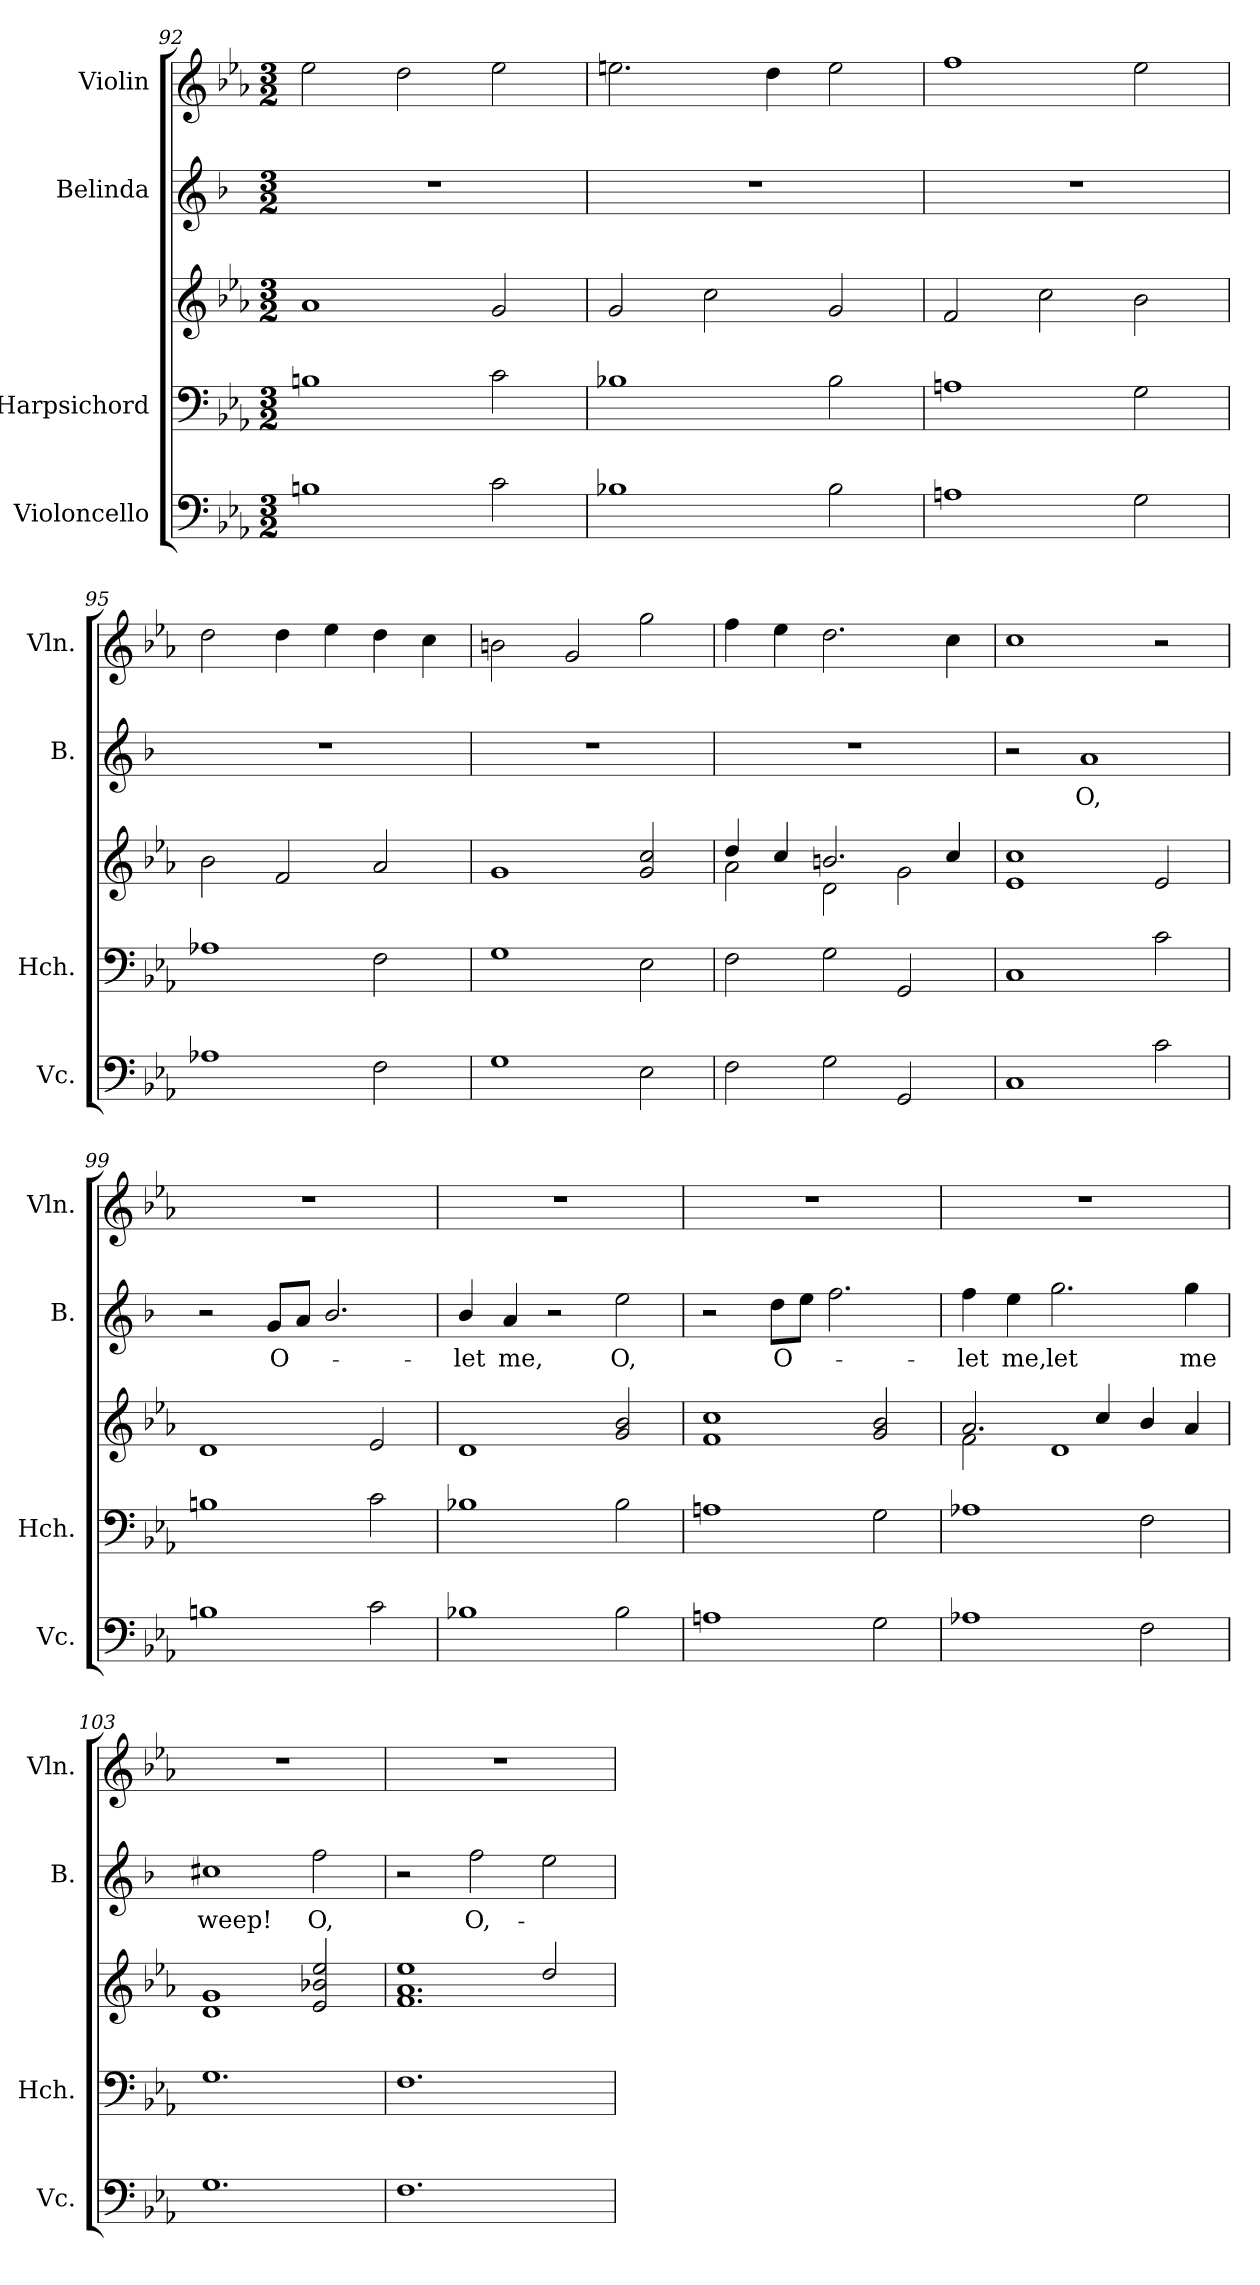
**kern	**kern	**kern	**kern	**text	**kern
*part4	*part3	*part3	*part2	*part2	*part1
*staff5	*staff4	*staff3	*staff2	*staff2	*staff1
*I"Violoncello	*I"Harpsichord	*	*I"Belinda	*	*I"Violin
*I'Vc.	*I'Hch.	*	*I'B.	*	*I'Vln.
*clefF4	*clefF4	*clefG2	*clefG2	*	*clefG2
*	*	*	*ITrd1c2	*	*
*k[b-e-a-]	*k[b-e-a-]	*k[b-e-a-]	*k[b-e-a-]	*	*k[b-e-a-]
*M3/2	*M3/2	*M3/2	*M3/2	*	*M3/2
=92	=92	=92	=92	=92	=92
1Bn	1Bn	1a-	1.r	.	2ee-\
.	.	.	.	.	2dd\
2c\	2c\	2g/	.	.	2ee-\
=93	=93	=93	=93	=93	=93
1B-X	1B-X	2g/	1.r	.	2.een\
.	.	2cc\	.	.	.
.	.	.	.	.	4dd\
2B-\	2B-\	2g/	.	.	2ee\
=94	=94	=94	=94	=94	=94
1An	1An	2f/	1.r	.	1ff
.	.	2cc\	.	.	.
2G\	2G\	2b-\	.	.	2ee-\
=95	=95	=95	=95	=95	=95
1A-X	1A-X	2b-\	1.r	.	2dd\
.	.	2f/	.	.	4dd\
.	.	.	.	.	4ee-\
2F\	2F\	2a-/	.	.	4dd\
.	.	.	.	.	4cc\
=96	=96	=96	=96	=96	=96
1G	1G	1g	1.r	.	2bn\
.	.	.	.	.	2g/
2E-\	2E-\	2g/ 2cc/	.	.	2gg\
=97	=97	=97	=97	=97	=97
*	*	*^	*	*	*
2F\	2F\	4dd/	2a-\	1.r	.	4ff\
.	.	4cc/	.	.	.	4ee-\
2G\	2G\	2.bn/	2d\	.	.	2.dd\
2GG/	2GG/	.	2g\	.	.	.
.	.	4cc/	.	.	.	4cc\
*	*	*v	*v	*	*	*
!!LO:LB:g=z
=98	=98	=98	=98	=98	=98
1C	1C	1e- 1cc	2r	.	1cc
!	!	!	!	!LO:LY:b	!
.	.	.	1g	O,	.
2c\	2c\	2e-/	.	.	2r
=99	=99	=99	=99	=99	=99
1Bn	1Bn	1d	2r	.	1.r
!	!	!	!	!LO:LY:b	!
.	.	.	8f/L	O-	.
.	.	.	8g/J	.	.
.	.	.	2.a-/	.	.
2c\	2c\	2e-/	.	.	.
=100	=100	=100	=100	=100	=100
!	!	!	!	!LO:LY:b	!
1B-X	1B-X	1d	4a-/	-let	1.r
!	!	!	!	!LO:LY:b	!
.	.	.	4g/	me,	.
.	.	.	2r	.	.
!	!	!	!	!LO:LY:b	!
2B-\	2B-\	2g/ 2b-/	2dd\	O,	.
=101	=101	=101	=101	=101	=101
1An	1An	1f 1cc	2r	.	1.r
!	!	!	!	!LO:LY:b	!
.	.	.	8cc\L	O-	.
.	.	.	8dd\J	.	.
.	.	.	2.ee-\	.	.
2G\	2G\	2g/ 2b-/	.	.	.
=102	=102	=102	=102	=102	=102
*	*	*^	*	*	*
!	!	!	!	!	!LO:LY:b	!
1A-X	1A-X	2.a-/	2f\	4ee-\	-let	1.r
!	!	!	!	!	!LO:LY:b	!
.	.	.	.	4dd\	me,	.
!	!	!	!	!	!LO:LY:b	!
.	.	.	1d	2.ff\	let	.
.	.	4cc/	.	.	.	.
2F\	2F\	4b-/	.	.	.	.
!	!	!	!	!	!LO:LY:b	!
.	.	4a-/	.	4ff\	me	.
*	*	*v	*v	*	*	*
=103	=103	=103	=103	=103	=103
!	!	!	!	!LO:LY:b	!
1.G	1.G	1d 1g	1bn	weep!	1.r
!	!	!	!	!LO:LY:b	!
.	.	2e-/ 2b-X/ 2ee-/	2ee-\	O,	.
=104	=104	=104	=104	=104	=104
*	*	*^	*	*	*
1.F	1.F	1ee-	1.f 1.a-	2r	.	1.r
!	!	!	!	!	!LO:LY:b	!
.	.	.	.	2ee-\	O,-	.
.	.	2dd/	.	2dd\	.	.
*	*	*v	*v	*	*	*
=	=	=	=	=	=
*-	*-	*-	*-	*-	*-
